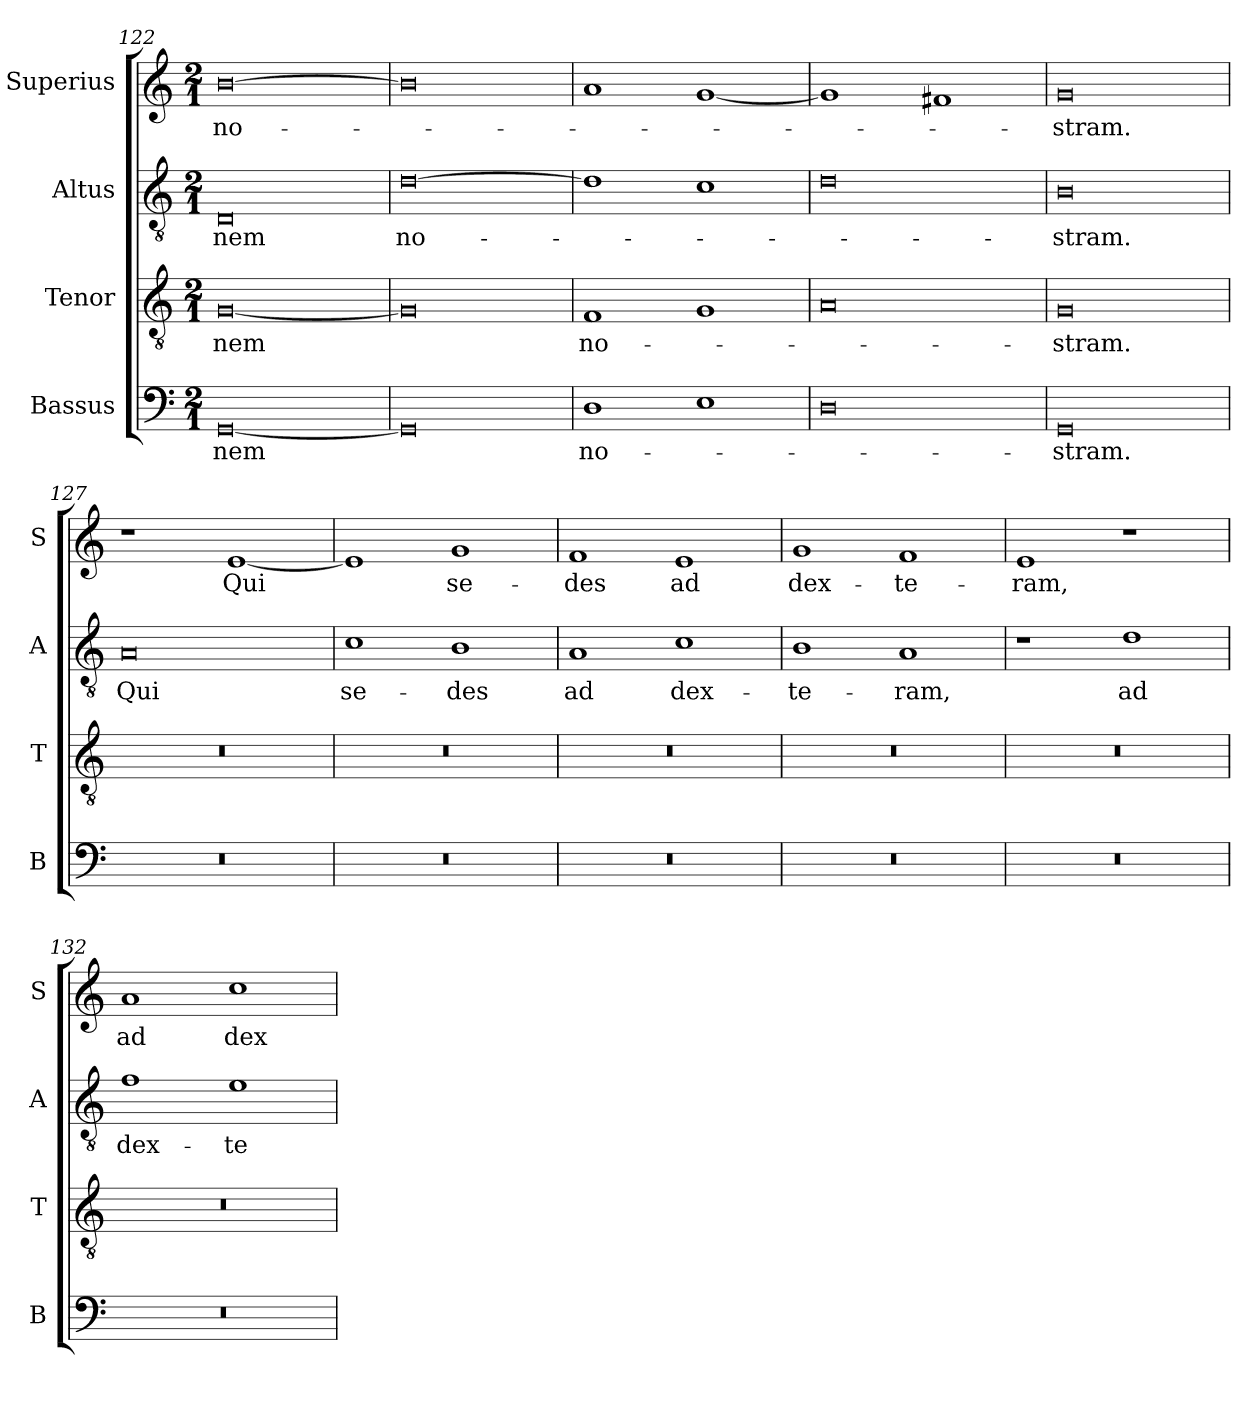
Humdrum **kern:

**kern	**text	**kern	**text	**kern	**text	**kern	**text
*part4	*part4	*part3	*part3	*part2	*part2	*part1	*part1
*staff4	*staff4	*staff3	*staff3	*staff2	*staff2	*staff1	*staff1
*I"Bassus	*	*I"Tenor	*	*I"Altus	*	*I"Superius	*
*I'B	*	*I'T	*	*I'A	*	*I'S	*
*clefF4	*	*clefGv2	*	*clefGv2	*	*clefG2	*
*k[]	*	*k[]	*	*k[]	*	*k[]	*
*M2/1	*	*M2/1	*	*M2/1	*	*M2/1	*
=122	=122	=122	=122	=122	=122	=122	=122
[0GG	-nem	[0G	-nem	0D	-nem	[0b	no-
=123	=123	=123	=123	=123	=123	=123	=123
0GG]	.	0G]	.	[0d	no-	0b]	.
=124	=124	=124	=124	=124	=124	=124	=124
1D	no-	1F	no-	1d]	.	1a	.
1E	.	1G	.	1c	.	[1g	.
=125	=125	=125	=125	=125	=125	=125	=125
0D	.	0A	.	0d	.	1g]	.
.	.	.	.	.	.	1f#X	.
=126	=126	=126	=126	=126	=126	=126	=126
0GG	-stram.	0G	-stram.	0B	-stram.	0g	-stram.
=127	=127	=127	=127	=127	=127	=127	=127
0r	.	0r	.	0A	Qui	1r	.
.	.	.	.	.	.	[1e	Qui
=128	=128	=128	=128	=128	=128	=128	=128
0r	.	0r	.	1c	se-	1e]	.
.	.	.	.	1B	-des	1g	se-
=129	=129	=129	=129	=129	=129	=129	=129
0r	.	0r	.	1A	ad	1f	-des
.	.	.	.	1c	dex-	1e	ad
=130	=130	=130	=130	=130	=130	=130	=130
0r	.	0r	.	1B	-te-	1g	dex-
.	.	.	.	1A	-ram,	1f	-te-
=131	=131	=131	=131	=131	=131	=131	=131
0r	.	0r	.	1r	.	1e	-ram,
!	!	!	!	!	!LO:LY:i	!	!
.	.	.	.	1d	ad	1r	.
=132	=132	=132	=132	=132	=132	=132	=132
!	!	!	!	!	!LO:LY:i	!	!LO:LY:i
0r	.	0r	.	1f	dex-	1a	ad
!	!	!	!	!	!LO:LY:i	!	!LO:LY:i
.	.	.	.	1e	-te-	1cc	dex-
=	=	=	=	=	=	=	=
*-	*-	*-	*-	*-	*-	*-	*-
